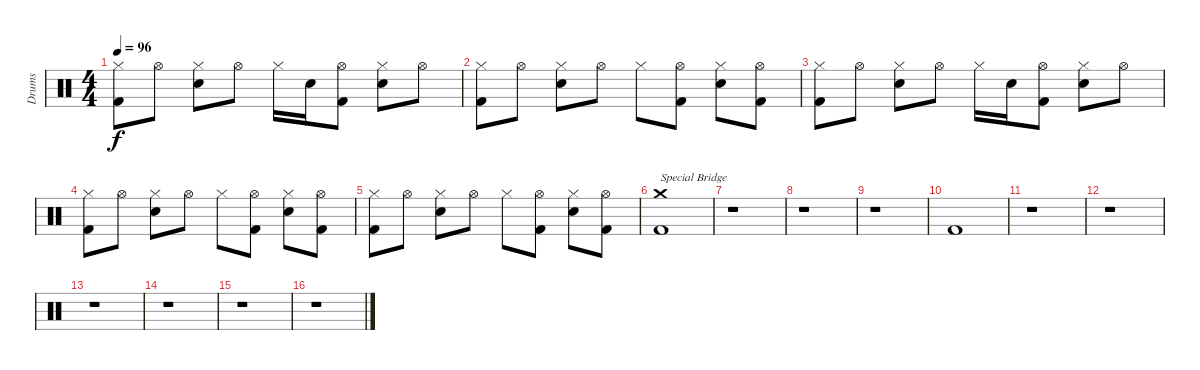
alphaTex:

\track ("Drums" "Drums") {instrument percussion}
\staff {score}
\articulation defaults
\ts (4 4)
\tempo 96
\clef neutral
\ks c
("Hi-Hat (closed)" "Kick (hit) 2").8{dy f} "Hi-Hat (open)".8 ("Hi-Hat (closed)" "Snare (hit) 2").8 "Hi-Hat (open)".8 "Hi-Hat (closed)".16 "Snare (hit) 2".16 ("Hi-Hat (open)" "Kick (hit) 2").8 ("Hi-Hat (closed)" "Snare (hit) 2").8 "Hi-Hat (open)".8 |
("Hi-Hat (closed)" "Kick (hit) 2").8 "Hi-Hat (open)".8 ("Hi-Hat (closed)" "Snare (hit) 2").8 "Hi-Hat (open)".8 "Hi-Hat (closed)".8 ("Hi-Hat (open)" "Kick (hit) 2").8 ("Hi-Hat (closed)" "Snare (hit) 2").8 ("Hi-Hat (open)" "Kick (hit) 2").8 |
("Hi-Hat (closed)" "Kick (hit) 2").8 "Hi-Hat (open)".8 ("Hi-Hat (closed)" "Snare (hit) 2").8 "Hi-Hat (open)".8 "Hi-Hat (closed)".16 "Snare (hit) 2".16 ("Hi-Hat (open)" "Kick (hit) 2").8 ("Hi-Hat (closed)" "Snare (hit) 2").8 "Hi-Hat (open)".8 |
("Hi-Hat (closed)" "Kick (hit) 2").8 "Hi-Hat (open)".8 ("Hi-Hat (closed)" "Snare (hit) 2").8 "Hi-Hat (open)".8 "Hi-Hat (closed)".8 ("Hi-Hat (open)" "Kick (hit) 2").8 ("Hi-Hat (closed)" "Snare (hit) 2").8 ("Hi-Hat (open)" "Kick (hit) 2").8 |
("Hi-Hat (closed)" "Kick (hit) 2").8 "Hi-Hat (open)".8 ("Hi-Hat (closed)" "Snare (hit) 2").8 "Hi-Hat (open)".8 "Hi-Hat (closed)".8 ("Hi-Hat (open)" "Kick (hit) 2").8 ("Hi-Hat (closed)" "Snare (hit) 2").8 ("Hi-Hat (open)" "Kick (hit) 2").8 |
("Crash medium (hit)" "Kick (hit) 2").1{txt "Special Bridge"} |
r.1 |
r.1 |
r.1 |
"Kick (hit) 2".1 |
r.1 |
r.1 |
r.1 |
r.1 |
r.1 |
r.1
